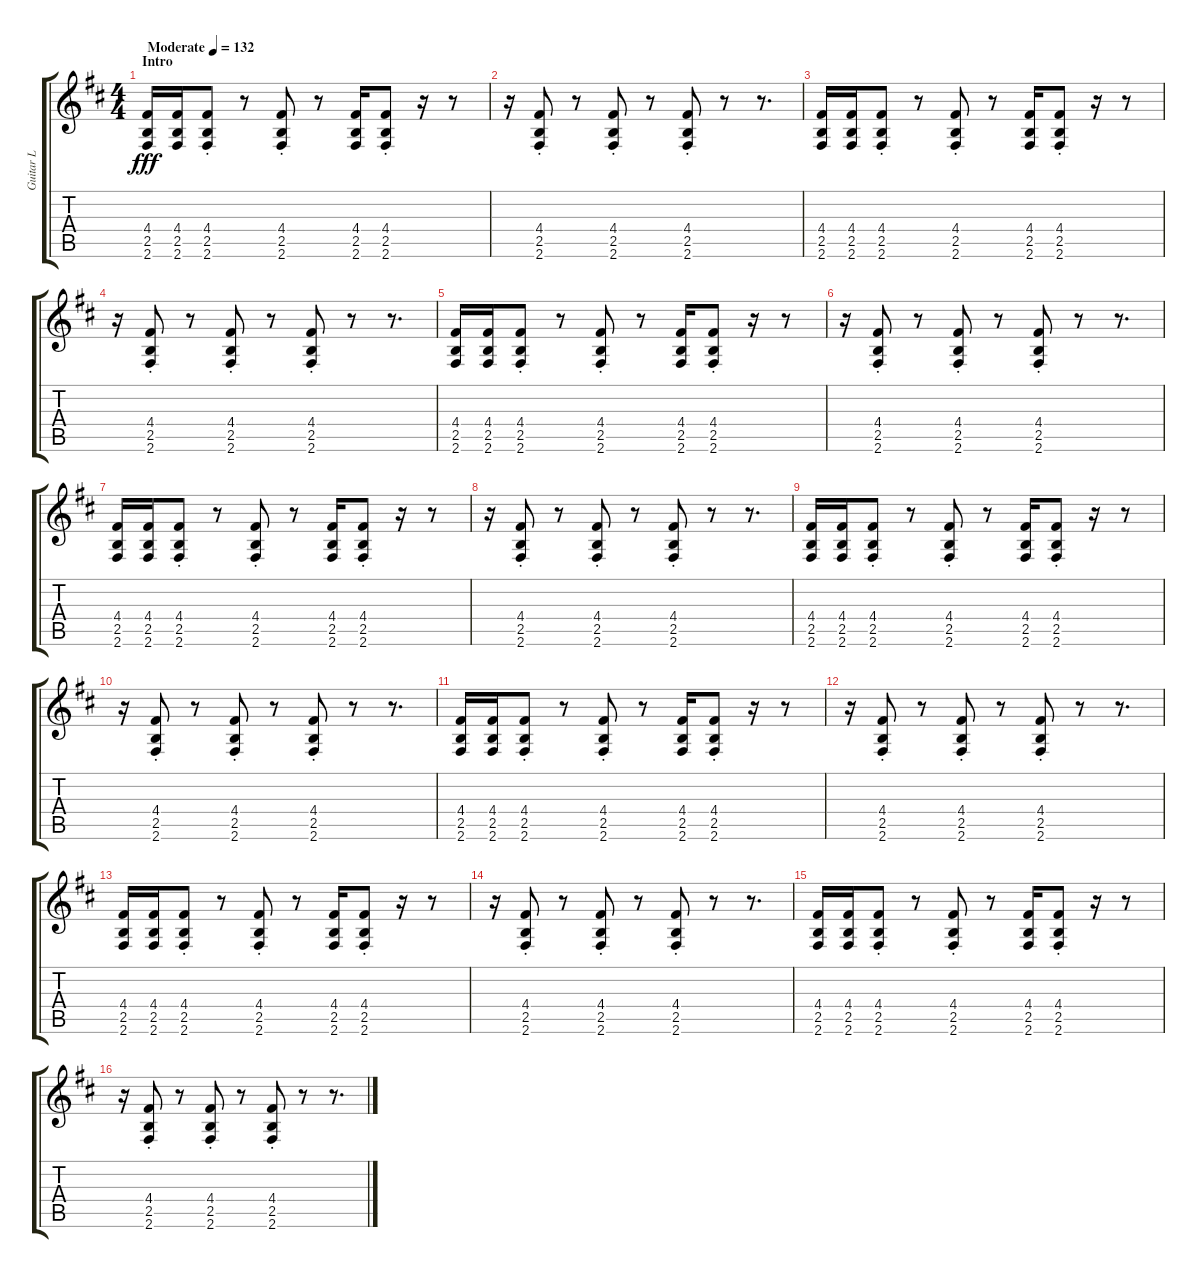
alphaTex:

\track ("Guitar L" "Guitar L") {instrument distortionguitar}
\staff {score tabs}
\tuning (E4 B3 G3 D3 A2 E2) {hide}
\ts (4 4)
\section ("" "Intro")
\tempo (132 "Moderate")
\clef g2
\ks d
(4.4 2.5 2.6).16{dy fff instrument distortionguitar} (4.4 2.5 2.6).16 (4.4{st} 2.5{st} 2.6{st}).8 r.8 (4.4{st} 2.5{st} 2.6{st}).8 r.8 (4.4 2.5 2.6).16 (4.4{st} 2.5{st} 2.6{st}).8 r.16 r.8 |
r.16 (4.4{st} 2.5{st} 2.6{st}).8 r.8 (4.4{st} 2.5{st} 2.6{st}).8 r.8 (4.4{st} 2.5{st} 2.6{st}).8 r.8 r.8{d} |
(4.4 2.5 2.6).16 (4.4 2.5 2.6).16 (4.4{st} 2.5{st} 2.6{st}).8 r.8 (4.4{st} 2.5{st} 2.6{st}).8 r.8 (4.4 2.5 2.6).16 (4.4{st} 2.5{st} 2.6{st}).8 r.16 r.8 |
r.16 (4.4{st} 2.5{st} 2.6{st}).8 r.8 (4.4{st} 2.5{st} 2.6{st}).8 r.8 (4.4{st} 2.5{st} 2.6{st}).8 r.8 r.8{d} |
(4.4 2.5 2.6).16 (4.4 2.5 2.6).16 (4.4{st} 2.5{st} 2.6{st}).8 r.8 (4.4{st} 2.5{st} 2.6{st}).8 r.8 (4.4 2.5 2.6).16 (4.4{st} 2.5{st} 2.6{st}).8 r.16 r.8 |
r.16 (4.4{st} 2.5{st} 2.6{st}).8 r.8 (4.4{st} 2.5{st} 2.6{st}).8 r.8 (4.4{st} 2.5{st} 2.6{st}).8 r.8 r.8{d} |
(4.4 2.5 2.6).16 (4.4 2.5 2.6).16 (4.4{st} 2.5{st} 2.6{st}).8 r.8 (4.4{st} 2.5{st} 2.6{st}).8 r.8 (4.4 2.5 2.6).16 (4.4{st} 2.5{st} 2.6{st}).8 r.16 r.8 |
r.16 (4.4{st} 2.5{st} 2.6{st}).8 r.8 (4.4{st} 2.5{st} 2.6{st}).8 r.8 (4.4{st} 2.5{st} 2.6{st}).8 r.8 r.8{d} |
(4.4 2.5 2.6).16 (4.4 2.5 2.6).16 (4.4{st} 2.5{st} 2.6{st}).8 r.8 (4.4{st} 2.5{st} 2.6{st}).8 r.8 (4.4 2.5 2.6).16 (4.4{st} 2.5{st} 2.6{st}).8 r.16 r.8 |
r.16 (4.4{st} 2.5{st} 2.6{st}).8 r.8 (4.4{st} 2.5{st} 2.6{st}).8 r.8 (4.4{st} 2.5{st} 2.6{st}).8 r.8 r.8{d} |
(4.4 2.5 2.6).16 (4.4 2.5 2.6).16 (4.4{st} 2.5{st} 2.6{st}).8 r.8 (4.4{st} 2.5{st} 2.6{st}).8 r.8 (4.4 2.5 2.6).16 (4.4{st} 2.5{st} 2.6{st}).8 r.16 r.8 |
r.16 (4.4{st} 2.5{st} 2.6{st}).8 r.8 (4.4{st} 2.5{st} 2.6{st}).8 r.8 (4.4{st} 2.5{st} 2.6{st}).8 r.8 r.8{d} |
(4.4 2.5 2.6).16 (4.4 2.5 2.6).16 (4.4{st} 2.5{st} 2.6{st}).8 r.8 (4.4{st} 2.5{st} 2.6{st}).8 r.8 (4.4 2.5 2.6).16 (4.4{st} 2.5{st} 2.6{st}).8 r.16 r.8 |
r.16 (4.4{st} 2.5{st} 2.6{st}).8 r.8 (4.4{st} 2.5{st} 2.6{st}).8 r.8 (4.4{st} 2.5{st} 2.6{st}).8 r.8 r.8{d} |
(4.4 2.5 2.6).16 (4.4 2.5 2.6).16 (4.4{st} 2.5{st} 2.6{st}).8 r.8 (4.4{st} 2.5{st} 2.6{st}).8 r.8 (4.4 2.5 2.6).16 (4.4{st} 2.5{st} 2.6{st}).8 r.16 r.8 |
r.16 (4.4{st} 2.5{st} 2.6{st}).8 r.8 (4.4{st} 2.5{st} 2.6{st}).8 r.8 (4.4{st} 2.5{st} 2.6{st}).8 r.8 r.8{d}
